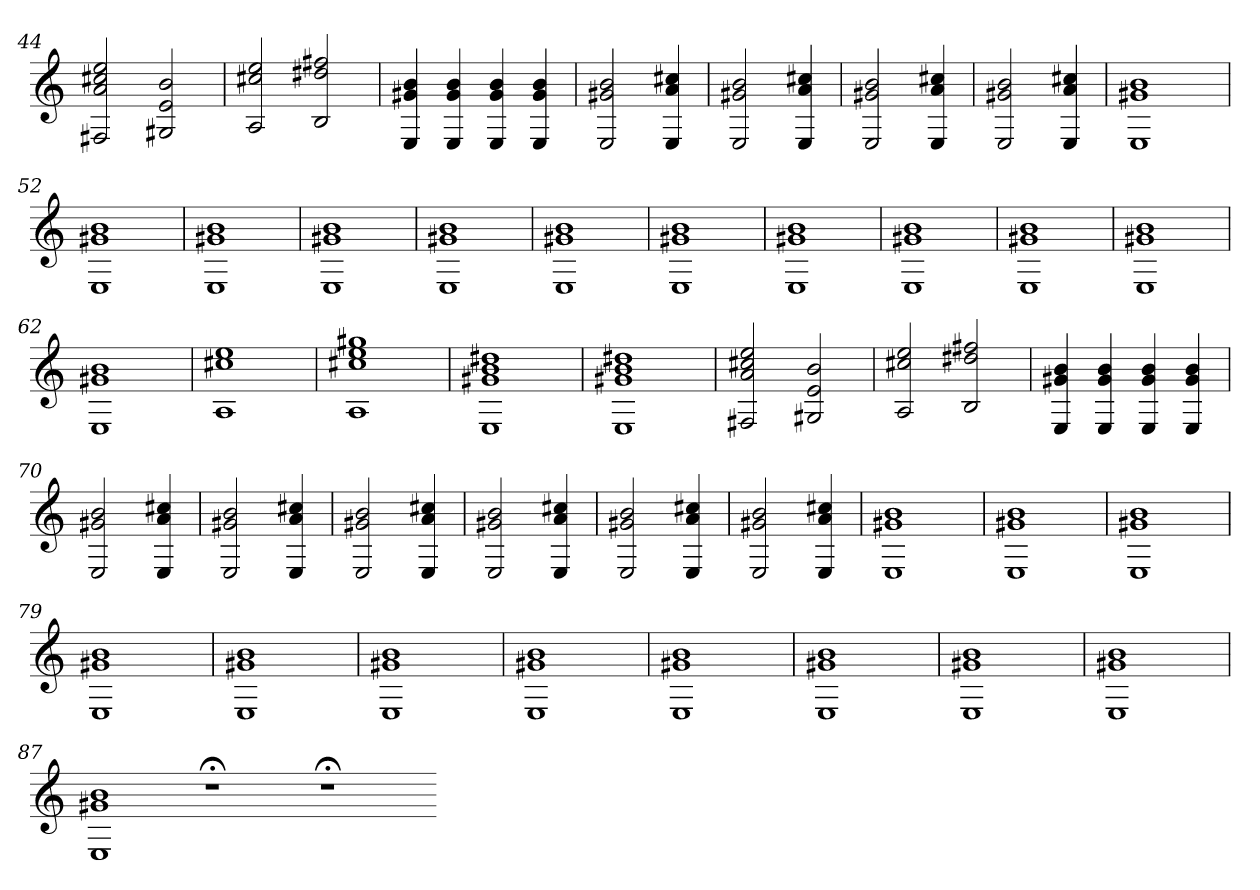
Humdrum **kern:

**kern
*part1
*staff1
=44
2F#X 2a 2cc#X 2ee
2G#X 2e 2b
=45
2A 2cc#X 2ee
2B 2dd#X 2ff#X
=46
4E 4g#X 4b
4E 4g# 4b
4E 4g# 4b
4E 4g# 4b
=47
2E 2g#X 2b
4E 4a 4cc#X
=48
2E 2g#X 2b
4E 4a 4cc#X
=49
2E 2g#X 2b
4E 4a 4cc#X
=50
2E 2g#X 2b
4E 4a 4cc#X
=51
1E 1g#X 1b
=52
1E 1g#X 1b
=53
1E 1g#X 1b
=54
1E 1g#X 1b
=55
1E 1g#X 1b
=56
1E 1g#X 1b
=57
1E 1g#X 1b
=58
1E 1g#X 1b
=59
1E 1g#X 1b
=60
1E 1g#X 1b
=61
1E 1g#X 1b
=62
1E 1g#X 1b
=63
1A 1cc#X 1ee
=64
1A 1cc#X 1ee 1gg#X
=65
1E 1g#X 1b 1dd#X
=66
1E 1g#X 1b 1dd#X
=67
2F#X 2a 2cc#X 2ee
2G#X 2e 2b
=68
2A 2cc#X 2ee
2B 2dd#X 2ff#X
=69
4E 4g#X 4b
4E 4g# 4b
4E 4g# 4b
4E 4g# 4b
=70
2E 2g#X 2b
4E 4a 4cc#X
=71
2E 2g#X 2b
4E 4a 4cc#X
=72
2E 2g#X 2b
4E 4a 4cc#X
=73
2E 2g#X 2b
4E 4a 4cc#X
=74
2E 2g#X 2b
4E 4a 4cc#X
=75
2E 2g#X 2b
4E 4a 4cc#X
=76
1E 1g#X 1b
=77
1E 1g#X 1b
=78
1E 1g#X 1b
=79
1E 1g#X 1b
=80
1E 1g#X 1b
=81
1E 1g#X 1b
=82
1E 1g#X 1b
=83
1E 1g#X 1b
=84
1E 1g#X 1b
=85
1E 1g#X 1b
=86
1E 1g#X 1b
=87
1E 1g#X 1b
1r;<
1r;<
=-
*-
